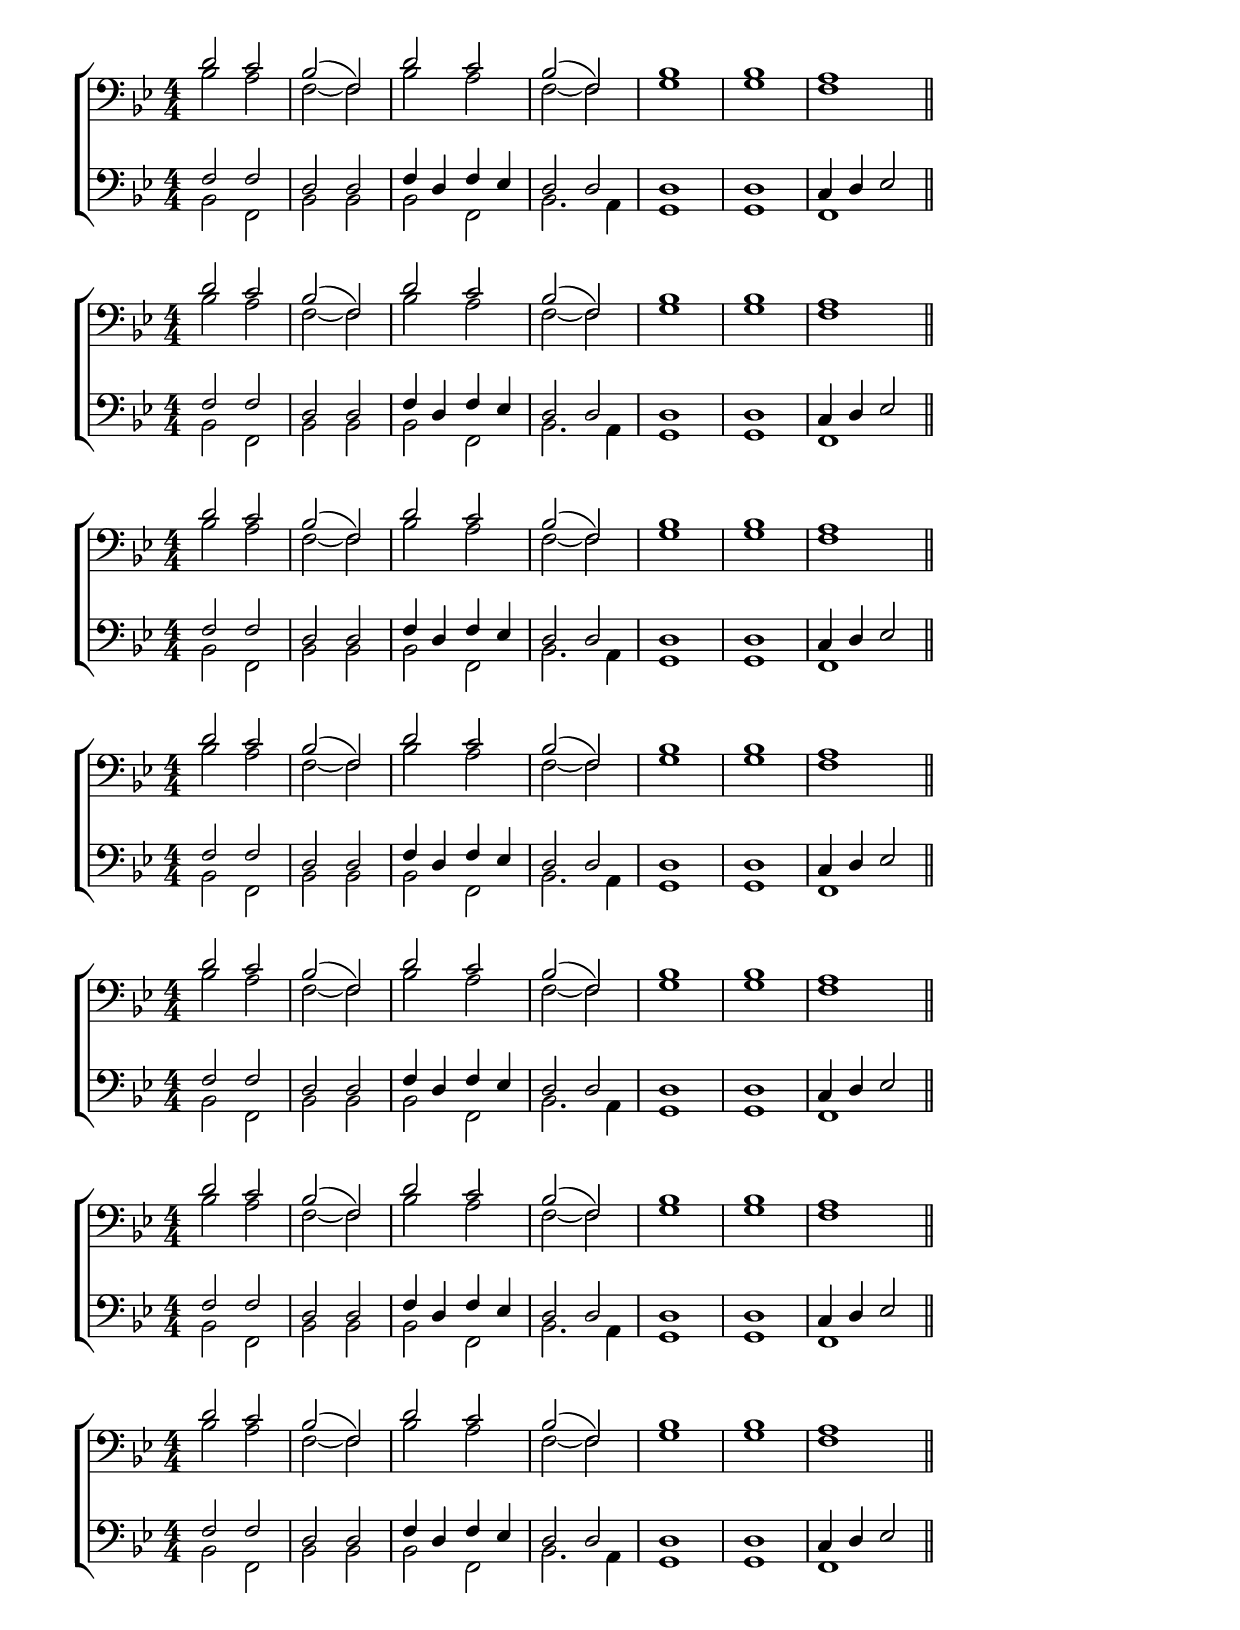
\version "2.18.2"

% закомментируйте строку ниже, чтобы получался pdf с навигацией
%#(ly:set-option 'point-and-click #f)
#(ly:set-option 'midi-extension "mid")
#(set-default-paper-size "a4")
%#(set-global-staff-size 18)

\header {
  %title = "Title"
  %composer = "Composer"
  % Удалить строку версии LilyPond 
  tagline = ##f
}

global = {
  \key g \minor
  \time 4/4
  \numericTimeSignature
}

sopvoice = \relative c' {
  \global
  \dynamicUp
  \autoBeamOff
  d2 c |
  bes( f) |
  d' c |
  bes( f) |
  bes1 |
  bes |
  a \bar "||"
}


altvoice = \relative c' {
  \global
  \dynamicUp
  \autoBeamOff
  bes2 a |
  f~ f |
  bes a |
  f~ f |
  g1 |
  g |
  f
}


tenorvoice = \relative c {
  \global
  \dynamicUp
  \autoBeamOff
  f2 f |
  d d |
  f4 d f es |
  d2 d |
  d1 d |
  c4 d es2
}


bassvoice = \relative c {
  \global
  \dynamicUp
  \autoBeamOff
  bes2 f |
  bes bes |
  bes f |
  bes2. a4 |
  g1 |
  g |
  f
}

lyricscore = \lyricmode {
  bas bas bas
}


\bookpart {
  \paper {
  top-margin = 15
  left-margin = 15
  right-margin = 10
  bottom-margin = 15
  indent = 0
  ragged-bottom = ##f
}
\score {
  %  \transpose c bes {
    \new ChoirStaff <<
      \new Staff = "upstaff" \with {
        midiInstrument = "voice oohs"
      } <<
        \new Voice = "soprano" { \voiceOne \clef bass \sopvoice }
        \new Voice  = "alto" { \voiceTwo \altvoice }
      >> 
      
  
      \new Staff = "downstaff" \with {
        midiInstrument = "voice oohs"
      } <<
        \new Voice = "tenor" { \voiceOne \clef bass \tenorvoice }
        \new Voice = "bass" { \voiceTwo \bassvoice }
      >>
    >>
    %  }  % transposeµ
  \layout { 
    \context {
      \Score
    }
    \context {
      \Staff
    }
  %Metronome_mark_engraver
  }
  \midi {
    \tempo 4=90
  }
}

\score {
  %  \transpose c bes {
    \new ChoirStaff <<
      \new Staff = "upstaff" \with {
        midiInstrument = "voice oohs"
      } <<
        \new Voice = "soprano" { \voiceOne \clef bass \sopvoice }
        \new Voice  = "alto" { \voiceTwo \altvoice }
      >> 
      
  
      \new Staff = "downstaff" \with {
        midiInstrument = "voice oohs"
      } <<
        \new Voice = "tenor" { \voiceOne \clef bass \tenorvoice }
        \new Voice = "bass" { \voiceTwo \bassvoice }
      >>
    >>
    %  }  % transposeµ
  \layout { 
    \context {
      \Score
    }
    \context {
      \Staff
    }
  %Metronome_mark_engraver
  }
  \midi {
    \tempo 4=90
  }
}
\score {
  %  \transpose c bes {
    \new ChoirStaff <<
      \new Staff = "upstaff" \with {
        midiInstrument = "voice oohs"
      } <<
        \new Voice = "soprano" { \voiceOne \clef bass \sopvoice }
        \new Voice  = "alto" { \voiceTwo \altvoice }
      >> 
      
  
      \new Staff = "downstaff" \with {
        midiInstrument = "voice oohs"
      } <<
        \new Voice = "tenor" { \voiceOne \clef bass \tenorvoice }
        \new Voice = "bass" { \voiceTwo \bassvoice }
      >>
    >>
    %  }  % transposeµ
  \layout { 
    \context {
      \Score
    }
    \context {
      \Staff
    }
  %Metronome_mark_engraver
  }
  \midi {
    \tempo 4=90
  }
}
\score {
  %  \transpose c bes {
    \new ChoirStaff <<
      \new Staff = "upstaff" \with {
        midiInstrument = "voice oohs"
      } <<
        \new Voice = "soprano" { \voiceOne \clef bass \sopvoice }
        \new Voice  = "alto" { \voiceTwo \altvoice }
      >> 
      
  
      \new Staff = "downstaff" \with {
        midiInstrument = "voice oohs"
      } <<
        \new Voice = "tenor" { \voiceOne \clef bass \tenorvoice }
        \new Voice = "bass" { \voiceTwo \bassvoice }
      >>
    >>
    %  }  % transposeµ
  \layout { 
    \context {
      \Score
    }
    \context {
      \Staff
    }
  %Metronome_mark_engraver
  }
  \midi {
    \tempo 4=90
  }
}\score {
  %  \transpose c bes {
    \new ChoirStaff <<
      \new Staff = "upstaff" \with {
        midiInstrument = "voice oohs"
      } <<
        \new Voice = "soprano" { \voiceOne \clef bass \sopvoice }
        \new Voice  = "alto" { \voiceTwo \altvoice }
      >> 
      
  
      \new Staff = "downstaff" \with {
        midiInstrument = "voice oohs"
      } <<
        \new Voice = "tenor" { \voiceOne \clef bass \tenorvoice }
        \new Voice = "bass" { \voiceTwo \bassvoice }
      >>
    >>
    %  }  % transposeµ
  \layout { 
    \context {
      \Score
    }
    \context {
      \Staff
    }
  %Metronome_mark_engraver
  }
  \midi {
    \tempo 4=90
  }
}\score {
  %  \transpose c bes {
    \new ChoirStaff <<
      \new Staff = "upstaff" \with {
        midiInstrument = "voice oohs"
      } <<
        \new Voice = "soprano" { \voiceOne \clef bass \sopvoice }
        \new Voice  = "alto" { \voiceTwo \altvoice }
      >> 
      
  
      \new Staff = "downstaff" \with {
        midiInstrument = "voice oohs"
      } <<
        \new Voice = "tenor" { \voiceOne \clef bass \tenorvoice }
        \new Voice = "bass" { \voiceTwo \bassvoice }
      >>
    >>
    %  }  % transposeµ
  \layout { 
    \context {
      \Score
    }
    \context {
      \Staff
    }
  %Metronome_mark_engraver
  }
  \midi {
    \tempo 4=90
  }
}\score {
  %  \transpose c bes {
    \new ChoirStaff <<
      \new Staff = "upstaff" \with {
        midiInstrument = "voice oohs"
      } <<
        \new Voice = "soprano" { \voiceOne \clef bass \sopvoice }
        \new Voice  = "alto" { \voiceTwo \altvoice }
      >> 
      
  
      \new Staff = "downstaff" \with {
        midiInstrument = "voice oohs"
      } <<
        \new Voice = "tenor" { \voiceOne \clef bass \tenorvoice }
        \new Voice = "bass" { \voiceTwo \bassvoice }
      >>
    >>
    %  }  % transposeµ
  \layout { 
    \context {
      \Score
    }
    \context {
      \Staff
    }
  %Metronome_mark_engraver
  }
  \midi {
    \tempo 4=90
  }
}
}
